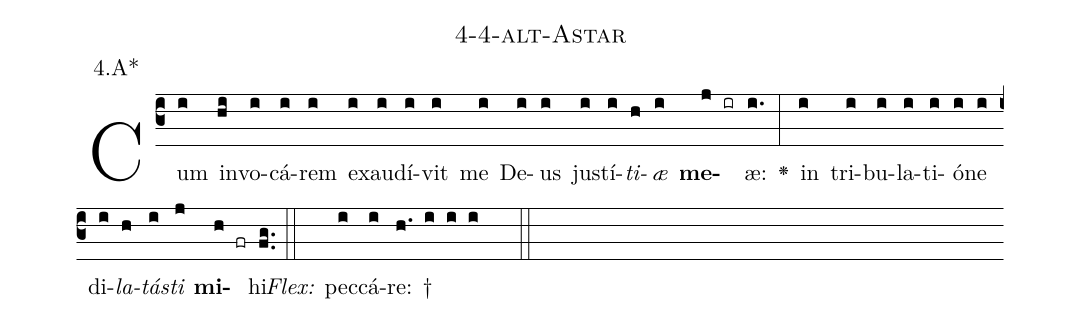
name: 4-4-alt-Astar;
annotation: 4.A*;
%%
(c3)Cum(i) in(hi)vo(i)cá(i)rem(i) ex(i)au(i)dí(i)vit(i) me(i) De(i)us(i) jus(i)tí(i)<i>ti</i>(h)<i>æ</i>(i) <b>me</b>(j ir)æ:(i.) <v>\greheightstar</v>(:) in(i) tri(i)bu(i)la(i)ti(i)ó(i)ne(i) di(i)<i>la</i>(h)<i>tás</i>(i)<i>ti</i>(j) <b>mi</b>(h fr)hi.(fg..) (::)
<i>Flex:</i>()  pec(i)cá(i)re: †(h. i i i  ::)

%E(i) u(h) o(i) u(j) a(h) e.(fg..) (::)
